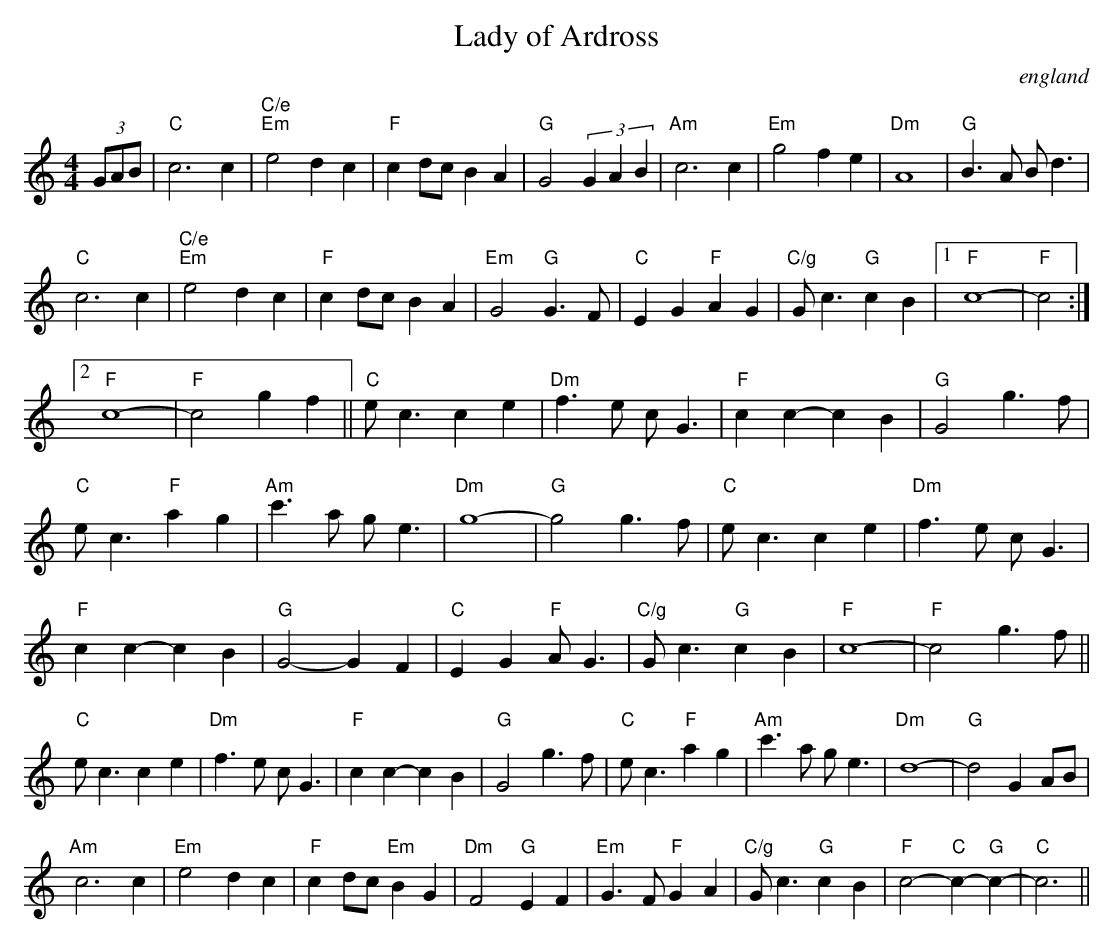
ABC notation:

X:1
T:Lady of Ardross
O:england
M:4/4
L:1/4
K:C
(3G/2A/2B/2|"C"c3c|"C/e""Em"e2 dc|"F"cd/2c/2 BA|"G"G2 (3GAB|"Am"c3c|"Em"g2 fe|\
"Dm"A4|"G"B3/2A/2 B/2d3/2|
"C"c3c|"C/e""Em"e2 dc|"F"cd/2c/2 BA|"Em"G2 "G"G3/2F/2|"C"EG "F"AG|\
"C/g"G/2c3/2 "G"cB| [1"F"c4-|"F"c2 :|
[2"F"c4-|"F"c2 gf||"C"e/2c3/2 ce|"Dm"f3/2e/2 c/2G3/2|"F"cc -cB|"G"G2 g3/2f/2|
"C"e/2c3/2 "F"ag|"Am"c'3/2a/2 g/2e3/2|"Dm"g4-|"G"g2 g3/2f/2|"C"e/2c3/2 ce|\
"Dm"f3/2e/2 c/2G3/2|
"F"cc -cB|"G"G2 -GF|"C"EG "F"A/2G3/2|"C/g"G/2c3/2 "G"cB|"F"c4-|"F"c2 g3/2f/2||
"C"e/2c3/2 ce|"Dm"f3/2e/2 c/2G3/2|"F"cc -cB|"G"G2 g3/2f/2|"C"e/2c3/2 "F"ag|\
"Am"c'3/2a/2 g/2e3/2|"Dm"d4-|"G"d2 GA/2B/2|
"Am"c3c|"Em"e2 dc|"F"cd/2c/2 "Em"BG|"Dm"F2 "G"EF|"Em"G3/2F/2 "F"GA|\
"C/g"G/2c3/2 "G"cB|"F"c2 -"C"c-"G"c-|"C"c3||
